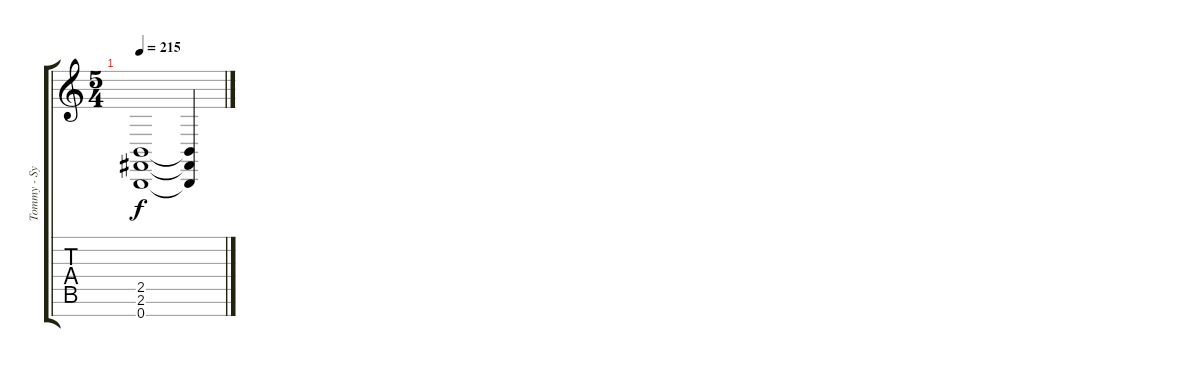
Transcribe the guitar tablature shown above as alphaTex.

\track ("Tommy - Synth" "Tommy - Sy") {instrument fx7echoes}
\staff {score tabs}
\tuning (E4 B3 G3 D3 A2 E2 B1) {hide}
\ts (5 4)
\tempo 215
\clef g2
\ks c
(2.5{t} 2.6{t} 0.7{t}).1{dy f volume 0} (2.5{t} 2.6{t} 0.7{t}).4
